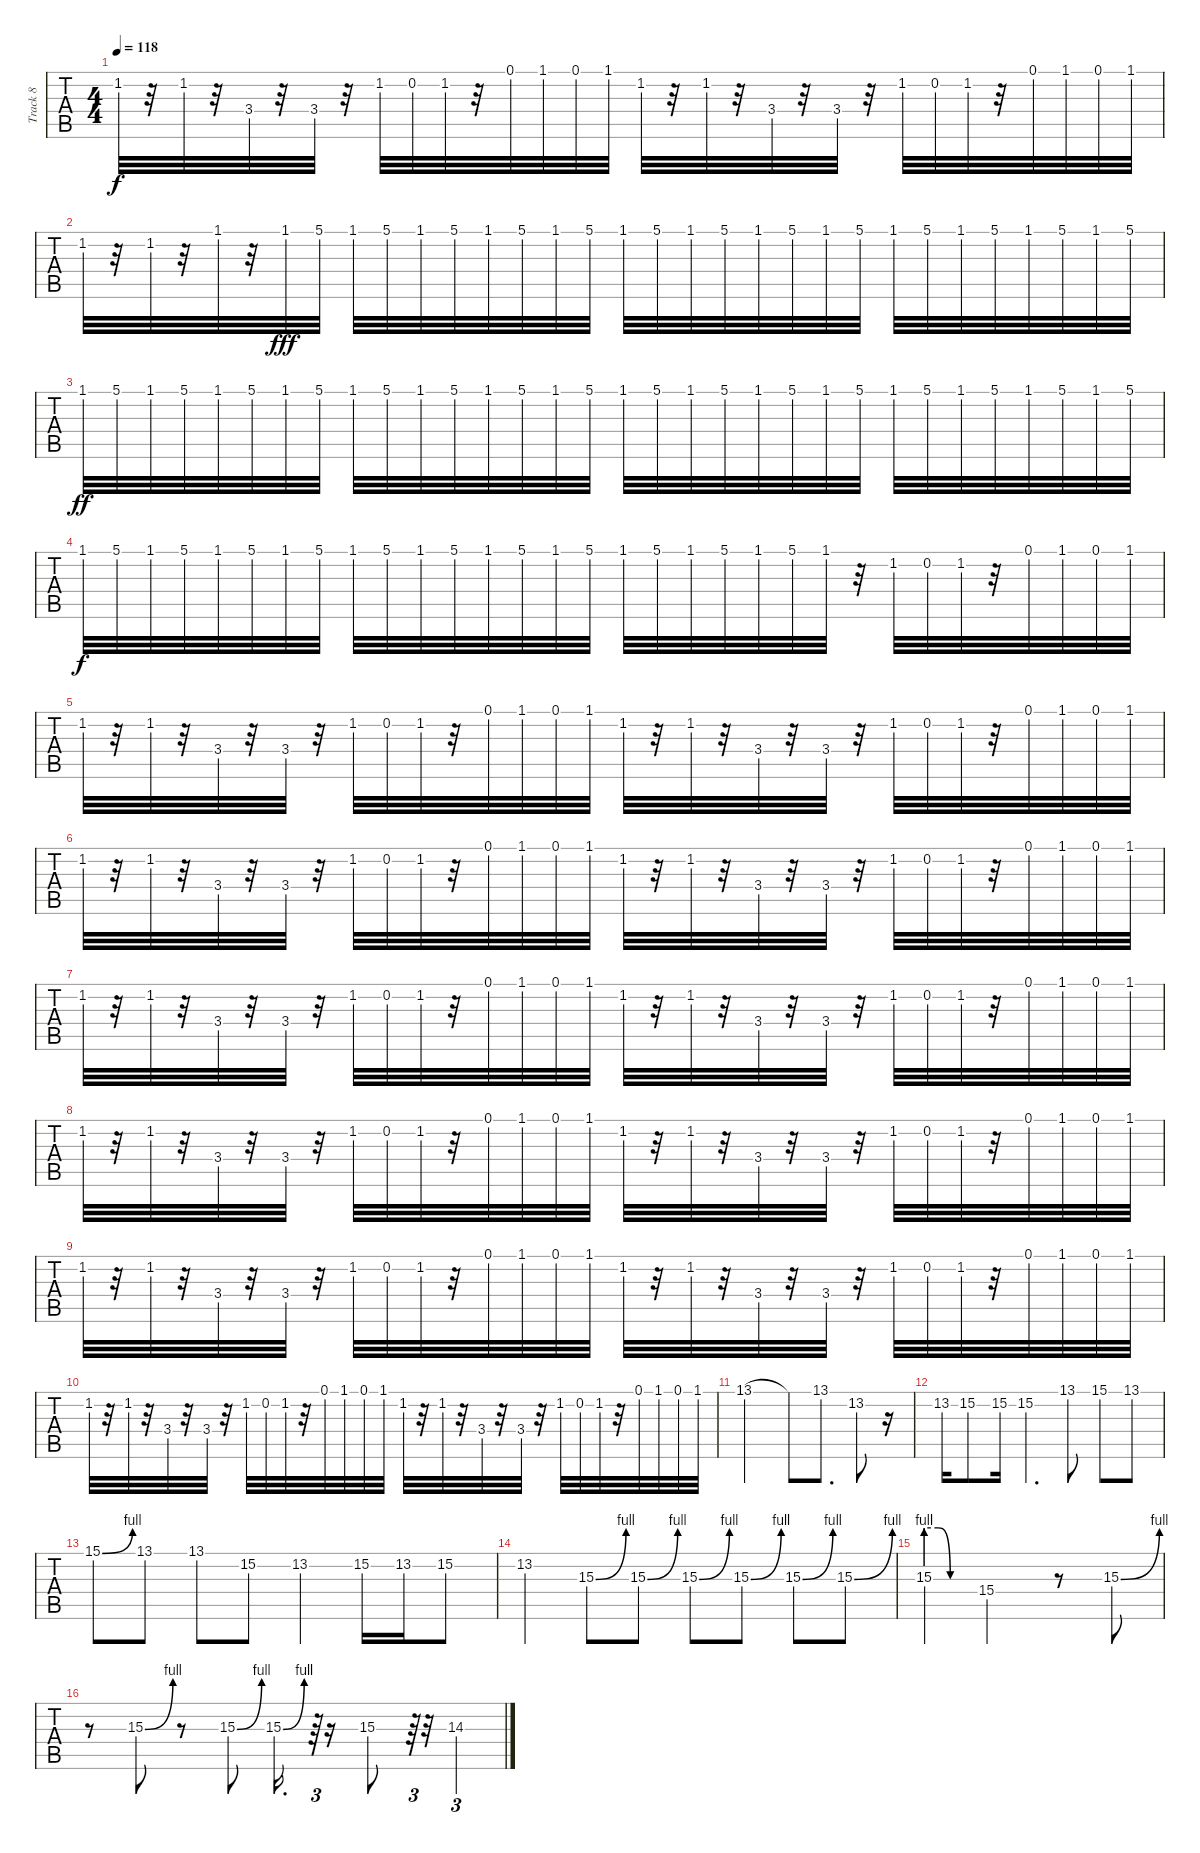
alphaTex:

\track ("Track 8" "Track 8") {instrument flute}
\staff {tabs}
\tuning (E4 B3 G3 D3 A2 E2) {hide}
\ts (4 4)
\tempo 118
\clef g2
\ks c
1.2.32{dy f} r.32 1.2.32 r.32 3.4.32 r.32 3.4.32 r.32 1.2.32 0.2.32 1.2.32 r.32 0.1.32 1.1.32 0.1.32 1.1.32 1.2.32 r.32 1.2.32 r.32 3.4.32 r.32 3.4.32 r.32 1.2.32 0.2.32 1.2.32 r.32 0.1.32 1.1.32 0.1.32 1.1.32 |
1.2.32 r.32 1.2.32 r.32 1.1.32 r.32 1.1.32{dy fff} 5.1.32 1.1.32 5.1.32 1.1.32 5.1.32 1.1.32 5.1.32 1.1.32 5.1.32 1.1.32 5.1.32 1.1.32 5.1.32 1.1.32 5.1.32 1.1.32 5.1.32 1.1.32 5.1.32 1.1.32 5.1.32 1.1.32 5.1.32 1.1.32 5.1.32 |
1.1.32{dy ff} 5.1.32 1.1.32 5.1.32 1.1.32 5.1.32 1.1.32 5.1.32 1.1.32 5.1.32 1.1.32 5.1.32 1.1.32 5.1.32 1.1.32 5.1.32 1.1.32 5.1.32 1.1.32 5.1.32 1.1.32 5.1.32 1.1.32 5.1.32 1.1.32 5.1.32 1.1.32 5.1.32 1.1.32 5.1.32 1.1.32 5.1.32 |
1.1.32{dy f} 5.1.32 1.1.32 5.1.32 1.1.32 5.1.32 1.1.32 5.1.32 1.1.32 5.1.32 1.1.32 5.1.32 1.1.32 5.1.32 1.1.32 5.1.32 1.1.32 5.1.32 1.1.32 5.1.32 1.1.32 5.1.32 1.1.32 r.32 1.2.32 0.2.32 1.2.32 r.32 0.1.32 1.1.32 0.1.32 1.1.32 |
1.2.32 r.32 1.2.32 r.32 3.4.32 r.32 3.4.32 r.32 1.2.32 0.2.32 1.2.32 r.32 0.1.32 1.1.32 0.1.32 1.1.32 1.2.32 r.32 1.2.32 r.32 3.4.32 r.32 3.4.32 r.32 1.2.32 0.2.32 1.2.32 r.32 0.1.32 1.1.32 0.1.32 1.1.32 |
1.2.32 r.32 1.2.32 r.32 3.4.32 r.32 3.4.32 r.32 1.2.32 0.2.32 1.2.32 r.32 0.1.32 1.1.32 0.1.32 1.1.32 1.2.32 r.32 1.2.32 r.32 3.4.32 r.32 3.4.32 r.32 1.2.32 0.2.32 1.2.32 r.32 0.1.32 1.1.32 0.1.32 1.1.32 |
1.2.32 r.32 1.2.32 r.32 3.4.32 r.32 3.4.32 r.32 1.2.32 0.2.32 1.2.32 r.32 0.1.32 1.1.32 0.1.32 1.1.32 1.2.32 r.32 1.2.32 r.32 3.4.32 r.32 3.4.32 r.32 1.2.32 0.2.32 1.2.32 r.32 0.1.32 1.1.32 0.1.32 1.1.32 |
1.2.32 r.32 1.2.32 r.32 3.4.32 r.32 3.4.32 r.32 1.2.32 0.2.32 1.2.32 r.32 0.1.32 1.1.32 0.1.32 1.1.32 1.2.32 r.32 1.2.32 r.32 3.4.32 r.32 3.4.32 r.32 1.2.32 0.2.32 1.2.32 r.32 0.1.32 1.1.32 0.1.32 1.1.32 |
1.2.32 r.32 1.2.32 r.32 3.4.32 r.32 3.4.32 r.32 1.2.32 0.2.32 1.2.32 r.32 0.1.32 1.1.32 0.1.32 1.1.32 1.2.32 r.32 1.2.32 r.32 3.4.32 r.32 3.4.32 r.32 1.2.32 0.2.32 1.2.32 r.32 0.1.32 1.1.32 0.1.32 1.1.32 |
1.2.32 r.32 1.2.32 r.32 3.4.32 r.32 3.4.32 r.32 1.2.32 0.2.32 1.2.32 r.32 0.1.32 1.1.32 0.1.32 1.1.32 1.2.32 r.32 1.2.32 r.32 3.4.32 r.32 3.4.32 r.32 1.2.32 0.2.32 1.2.32 r.32 0.1.32 1.1.32 0.1.32 1.1.32 |
13.1.2{volume 12 instrument distortionguitar} 13.1{t}.8 13.1.8{d} 13.2.8 r.16 |
13.2.16 15.2.8 15.2.16 15.2.4{d} 13.1.8 15.1.8 13.1.8 |
15.1{be (bend 0 0 60 4)}.8 13.1.8 13.1.8 15.2.8 13.2.4 15.2.16 13.2.16 15.2.8 |
13.2.4 15.3{be (bend 0 0 60 4)}.8 15.3{be (bend 0 0 60 4)}.8 15.3{be (bend 0 0 60 4)}.8 15.3{be (bend 0 0 60 4)}.8 15.3{be (bend 0 0 60 4)}.8 15.3{be (bend 0 0 60 4)}.8 |
15.3{be (custom 0 4 15 4 30 0 60 0)}.4 15.4.2 r.8 15.3{be (bend 0 0 60 4)}.8 |
r.8 15.3{be (bend 0 0 60 4)}.8 r.8 15.3{be (bend 0 0 60 4)}.8 15.3{be (bend 0 0 60 4)}.16{d} r.64{tu (3 2)} r.16 15.3.8 r.64{tu (3 2)} r.32 14.3.4{tu (3 2)}
